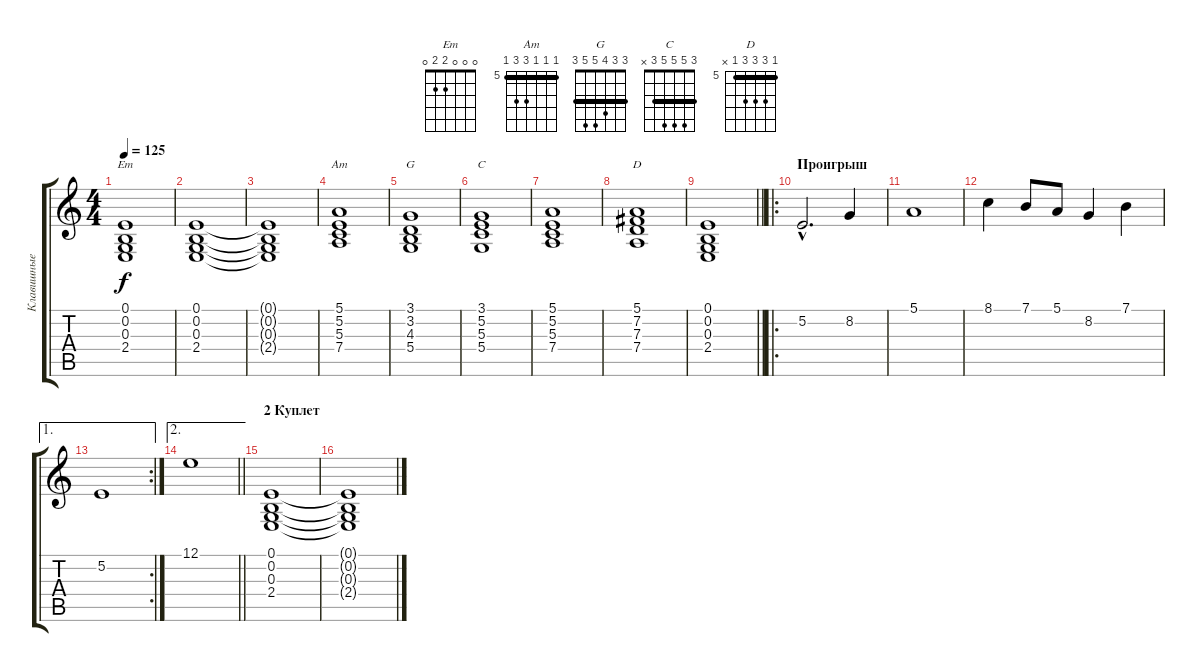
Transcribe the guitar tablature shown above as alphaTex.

\track ("Клавишные" "Клавишные") {instrument lead3calliope}
\staff {score tabs}
\tuning (E4 B3 G3 D3 A2 E2) {hide}
\chord ("Em" 0 0 0 2 2 0)
\chord ("Am" 5 5 5 7 7 5) {firstfret 5 barre 5}
\chord ("G" 3 3 4 5 5 3) {barre 3}
\chord ("C" 3 5 5 5 3 x) {barre 3}
\chord ("D" 5 7 7 7 5 x) {firstfret 5 barre 5}
\ts (4 4)
\tempo 125
\clef g2
\ks c
(0.1 0.2 0.3 2.4).1{ch "Em" dy f} |
(0.1 0.2 0.3 2.4).1 |
(0.1{t} 0.2{t} 0.3{t} 2.4{t}).1 |
(5.1 5.2 5.3 7.4).1{ch "Am"} |
(3.1 3.2 4.3 5.4).1{ch "G"} |
(3.1 5.2 5.3 5.4).1{ch "C"} |
(5.1 5.2 5.3 7.4).1 |
(5.1 7.2 7.3 7.4).1{ch "D"} |
\barLineRight lightlight
(0.1 0.2 0.3 2.4).1 |
\ro
\section ("" "Проигрыш")
5.2{hac}.2{d volume 14 instrument lead2sawtooth} 8.2.4 |
5.1.1 |
8.1.4 7.1.8 5.1.8 8.2.4 7.1.4 |
\ae 1
\rc 2
5.2.1 |
\ae 2
\barLineRight lightlight
12.1.1 |
\section ("" "2 Куплет")
(0.1 0.2 0.3 2.4).1{volume 8 instrument synthstrings2} |
(0.1{t} 0.2{t} 0.3{t} 2.4{t}).1
